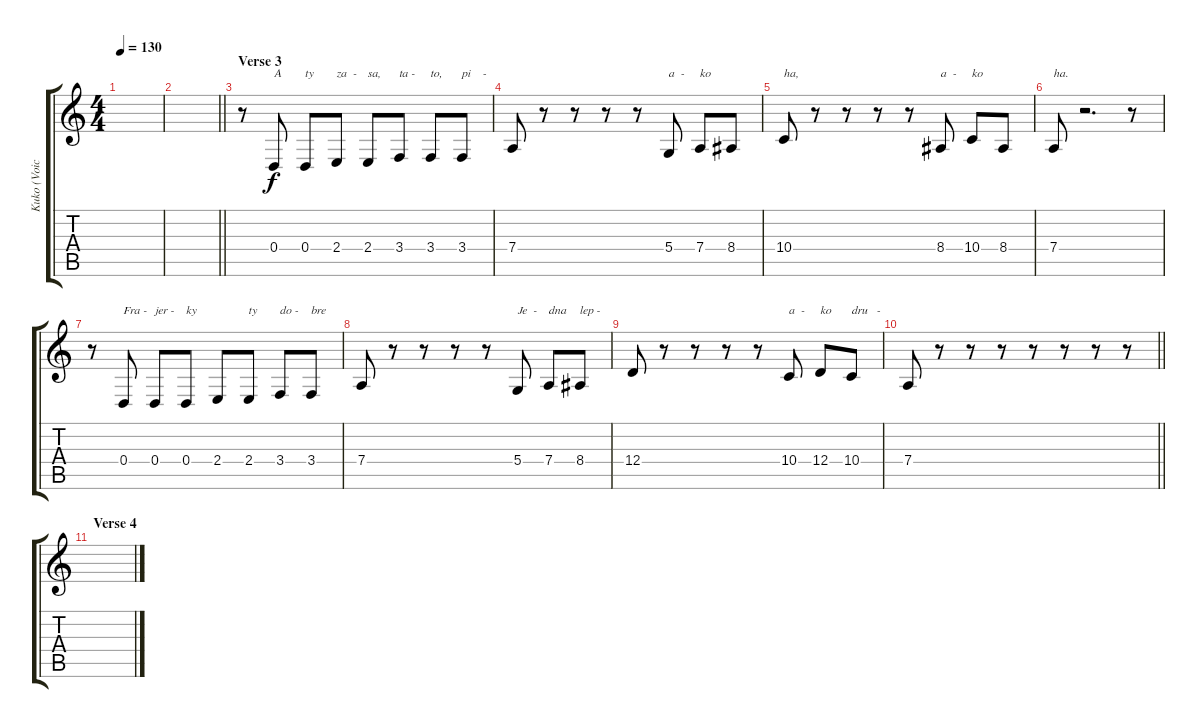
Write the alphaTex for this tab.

\track ("Kuko (Voice 1)" "Kuko (Voic") {instrument altosax}
\staff {score tabs}
\tuning (E4 B3 G3 D3 A2 E2) {hide}
\ts (4 4)
\tempo 130
\clef g2
\ks c
|
\barLineRight lightlight
|
\section ("" "Verse 3")
r.8 0.4.8{txt "A"} 0.4.8{txt "ty"} 2.4.8{txt "za  -"} 2.4.8{txt "sa,"} 3.4.8{txt "ta -"} 3.4.8{txt "to,"} 3.4.8{txt "pi    -"} |
7.4.8{txt ""} r.8 r.8 r.8 r.8 5.4.8{txt "a  -"} 7.4.8{txt "ko"} 8.4.8{txt ""} |
10.4.8{txt "ha,"} r.8 r.8 r.8 r.8 8.4.8{txt "a  -"} 10.4.8{txt "ko"} 8.4.8{txt ""} |
7.4.8{txt "ha."} r.2{d} r.8 |
r.8 0.4.8{txt "Fra -"} 0.4.8{txt "jer -"} 0.4.8{txt "ky"} 2.4.8{txt ""} 2.4.8{txt "ty"} 3.4.8{txt "do -"} 3.4.8{txt "bre"} |
7.4.8{txt ""} r.8 r.8 r.8 r.8 5.4.8{txt "Je  -"} 7.4.8{txt "dna"} 8.4.8{txt "lep -"} |
12.4.8{txt ""} r.8 r.8 r.8 r.8 10.4.8{txt "a  -"} 12.4.8{txt "ko"} 10.4.8{txt "dru   -"} |
\barLineRight lightlight
7.4.8{txt ""} r.8 r.8 r.8 r.8 r.8 r.8 r.8 |
\section ("" "Verse 4")
